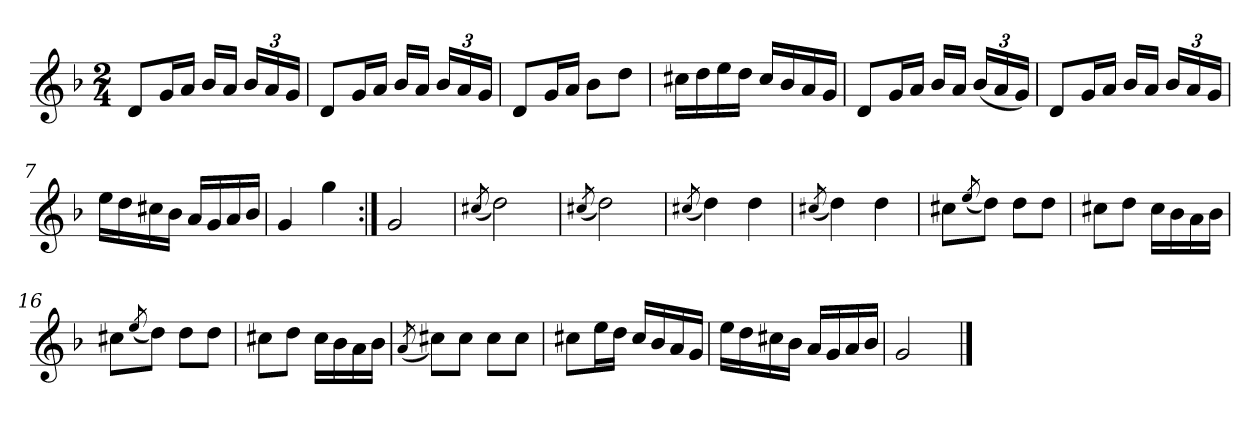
**kern
*part1
*staff1
*clefG2
*k[b-]
*G:dor
*M2/4
=1
8dL
16gL
16aJJ
16b-LL
16aJJ
24b-LL
24a
24gJJ
=2
8dL
16gL
16aJJ
16b-LL
16aJJ
24b-LL
24a
24gJJ
=3
8dL
16gL
16aJJ
8b-L
8ddJ
=4
16cc#XLL
16dd
16ee
16ddJJ
16cc#LL
16b-
16a
16gJJ
=5
8dL
16gL
16aJJ
16b-LL
16aJJ
(24b-LL
24a
24gJJ)
=6
8dL
16gL
16aJJ
16b-LL
16aJJ
24b-LL
24a
24gJJ
=7
16eeLL
16dd
16cc#X
16b-JJ
16aLL
16g
16a
16b-JJ
=8
4g
4gg
=9:|!
2g
=10
(8qcc#X/
2dd)
=11
(8qcc#X/
2dd)
=12
(8qcc#X/
4dd)
4dd
=13
(8qcc#X/
4dd)
4dd
=14
8cc#XL
(8qee/
8ddJ)
8ddL
8ddJ
=15
8cc#XL
8ddJ
16cc#LL
16b-
16a
16b-JJ
=16
8cc#XL
(8qee/
8ddJ)
8ddL
8ddJ
=17
8cc#XL
8ddJ
16cc#LL
16b-
16a
16b-JJ
=18
(8qa/
8cc#XL)
8cc#J
8cc#L
8cc#J
=19
8cc#XL
16eeL
16ddJJ
16cc#LL
16b-
16a
16gJJ
=20
16eeLL
16dd
16cc#X
16b-JJ
16aLL
16g
16a
16b-JJ
=21
2g
==
*-
